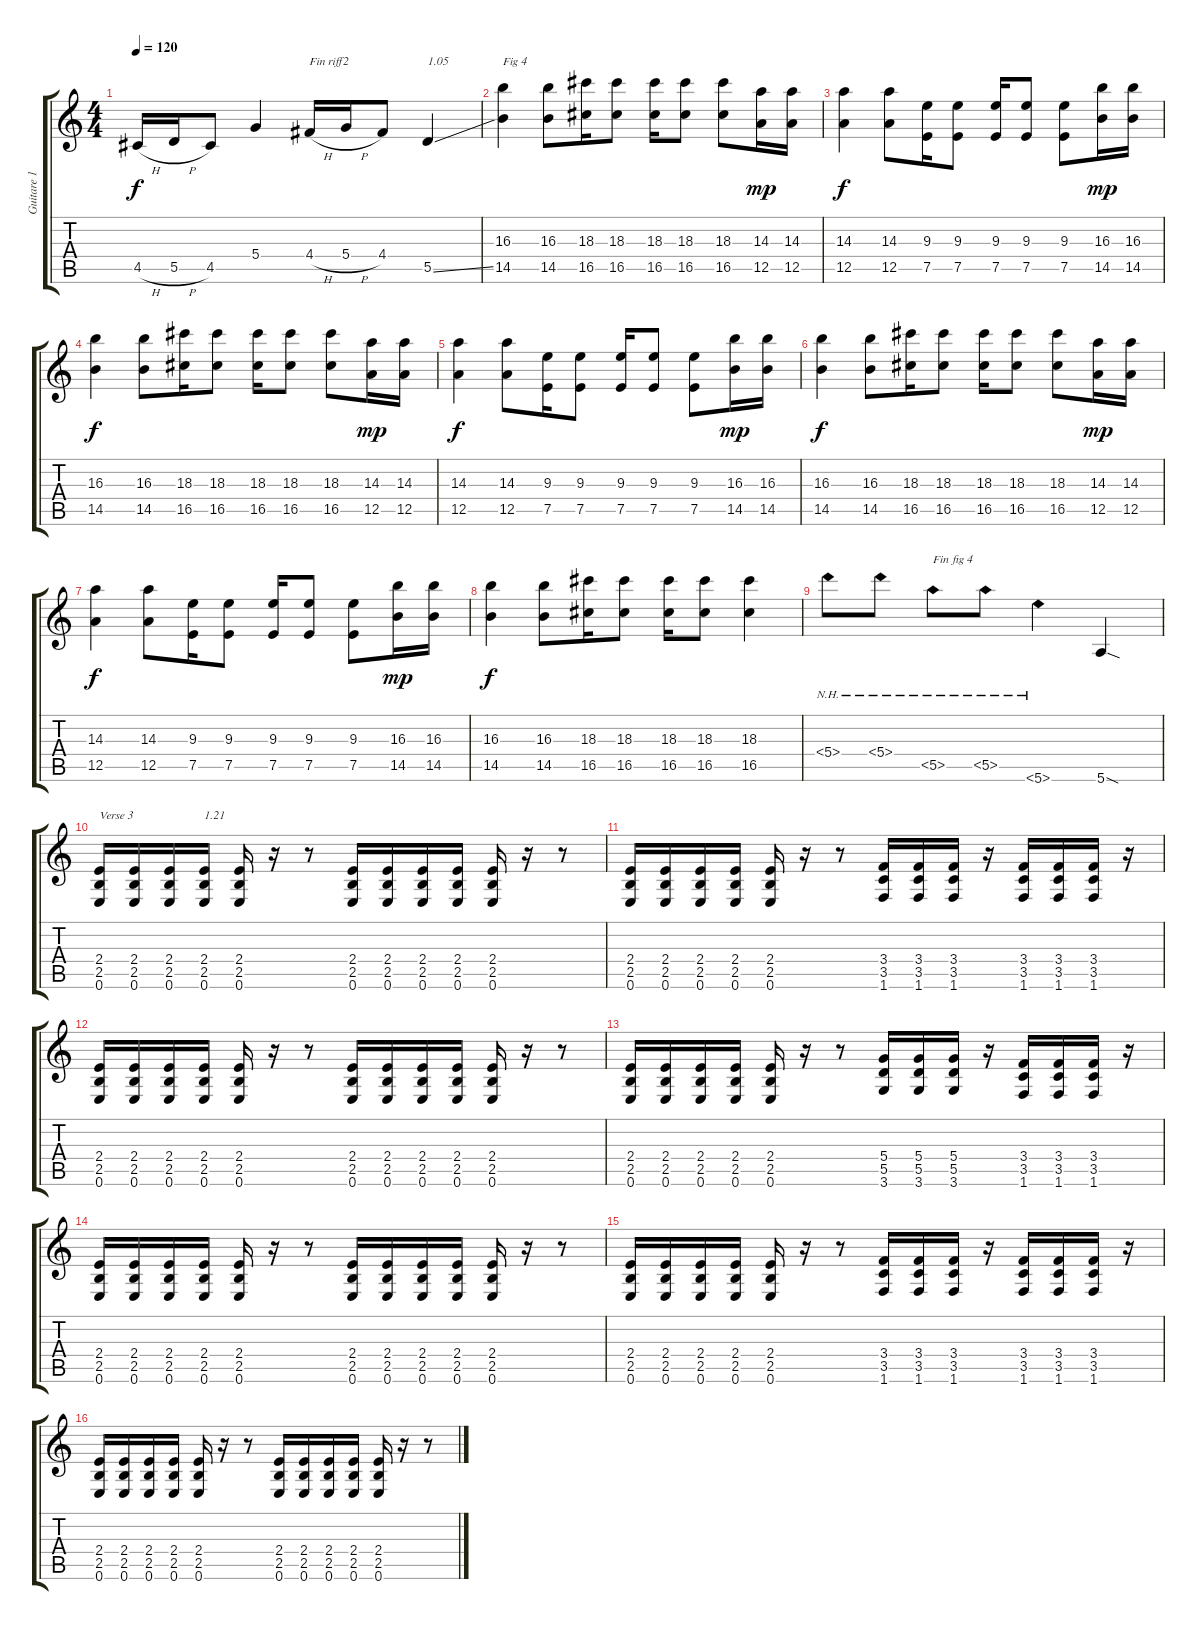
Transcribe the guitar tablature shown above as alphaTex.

\track ("Guitare 1" "Guitare 1") {instrument overdrivenguitar}
\staff {score tabs}
\tuning (E4 B3 G3 D3 A2 E2) {hide}
\ts (4 4)
\tempo 120
\clef g2
\ks c
4.5{h}.16{dy f} 5.5{h}.16 4.5.8 5.4.4 4.4{h}.16{txt "Fin riff2"} 5.4{h}.16 4.4.8 5.5{ss}.4{txt "1.05"} |
(16.3 14.5).4{txt "Fig 4"} (16.3 14.5).8 (18.3 16.5).16 (18.3 16.5).8 (18.3 16.5).16 (18.3 16.5).8 (18.3 16.5).8 (14.3 12.5).16{dy mp} (14.3 12.5).16 |
(14.3 12.5).4{dy f} (14.3 12.5).8 (9.3 7.5).16 (9.3 7.5).8 (9.3 7.5).16 (9.3 7.5).8 (9.3 7.5).8 (16.3 14.5).16{dy mp} (16.3 14.5).16 |
(16.3 14.5).4{dy f} (16.3 14.5).8 (18.3 16.5).16 (18.3 16.5).8 (18.3 16.5).16 (18.3 16.5).8 (18.3 16.5).8 (14.3 12.5).16{dy mp} (14.3 12.5).16 |
(14.3 12.5).4{dy f} (14.3 12.5).8 (9.3 7.5).16 (9.3 7.5).8 (9.3 7.5).16 (9.3 7.5).8 (9.3 7.5).8 (16.3 14.5).16{dy mp} (16.3 14.5).16 |
(16.3 14.5).4{dy f} (16.3 14.5).8 (18.3 16.5).16 (18.3 16.5).8 (18.3 16.5).16 (18.3 16.5).8 (18.3 16.5).8 (14.3 12.5).16{dy mp} (14.3 12.5).16 |
(14.3 12.5).4{dy f} (14.3 12.5).8 (9.3 7.5).16 (9.3 7.5).8 (9.3 7.5).16 (9.3 7.5).8 (9.3 7.5).8 (16.3 14.5).16{dy mp} (16.3 14.5).16 |
(16.3 14.5).4{dy f} (16.3 14.5).8 (18.3 16.5).16 (18.3 16.5).8 (18.3 16.5).16 (18.3 16.5).8 (18.3 16.5).4 |
5.4{nh}.8 5.4{nh}.8 5.5{nh}.8{txt "Fin fig 4"} 5.5{nh}.8 5.6{nh}.4 5.6{sod}.4 |
(2.4 2.5 0.6).16{txt "Verse 3"} (2.4 2.5 0.6).16 (2.4 2.5 0.6).16 (2.4 2.5 0.6).16{txt "1.21"} (2.4 2.5 0.6).16 r.16 r.8 (2.4 2.5 0.6).16 (2.4 2.5 0.6).16 (2.4 2.5 0.6).16 (2.4 2.5 0.6).16 (2.4 2.5 0.6).16 r.16 r.8 |
(2.4 2.5 0.6).16 (2.4 2.5 0.6).16 (2.4 2.5 0.6).16 (2.4 2.5 0.6).16 (2.4 2.5 0.6).16 r.16 r.8 (3.4 3.5 1.6).16 (3.4 3.5 1.6).16 (3.4 3.5 1.6).16 r.16 (3.4 3.5 1.6).16 (3.4 3.5 1.6).16 (3.4 3.5 1.6).16 r.16 |
(2.4 2.5 0.6).16 (2.4 2.5 0.6).16 (2.4 2.5 0.6).16 (2.4 2.5 0.6).16 (2.4 2.5 0.6).16 r.16 r.8 (2.4 2.5 0.6).16 (2.4 2.5 0.6).16 (2.4 2.5 0.6).16 (2.4 2.5 0.6).16 (2.4 2.5 0.6).16 r.16 r.8 |
(2.4 2.5 0.6).16 (2.4 2.5 0.6).16 (2.4 2.5 0.6).16 (2.4 2.5 0.6).16 (2.4 2.5 0.6).16 r.16 r.8 (5.4 5.5 3.6).16 (5.4 5.5 3.6).16 (5.4 5.5 3.6).16 r.16 (3.4 3.5 1.6).16 (3.4 3.5 1.6).16 (3.4 3.5 1.6).16 r.16 |
(2.4 2.5 0.6).16 (2.4 2.5 0.6).16 (2.4 2.5 0.6).16 (2.4 2.5 0.6).16 (2.4 2.5 0.6).16 r.16 r.8 (2.4 2.5 0.6).16 (2.4 2.5 0.6).16 (2.4 2.5 0.6).16 (2.4 2.5 0.6).16 (2.4 2.5 0.6).16 r.16 r.8 |
(2.4 2.5 0.6).16 (2.4 2.5 0.6).16 (2.4 2.5 0.6).16 (2.4 2.5 0.6).16 (2.4 2.5 0.6).16 r.16 r.8 (3.4 3.5 1.6).16 (3.4 3.5 1.6).16 (3.4 3.5 1.6).16 r.16 (3.4 3.5 1.6).16 (3.4 3.5 1.6).16 (3.4 3.5 1.6).16 r.16 |
(2.4 2.5 0.6).16 (2.4 2.5 0.6).16 (2.4 2.5 0.6).16 (2.4 2.5 0.6).16 (2.4 2.5 0.6).16 r.16 r.8 (2.4 2.5 0.6).16 (2.4 2.5 0.6).16 (2.4 2.5 0.6).16 (2.4 2.5 0.6).16 (2.4 2.5 0.6).16 r.16 r.8
